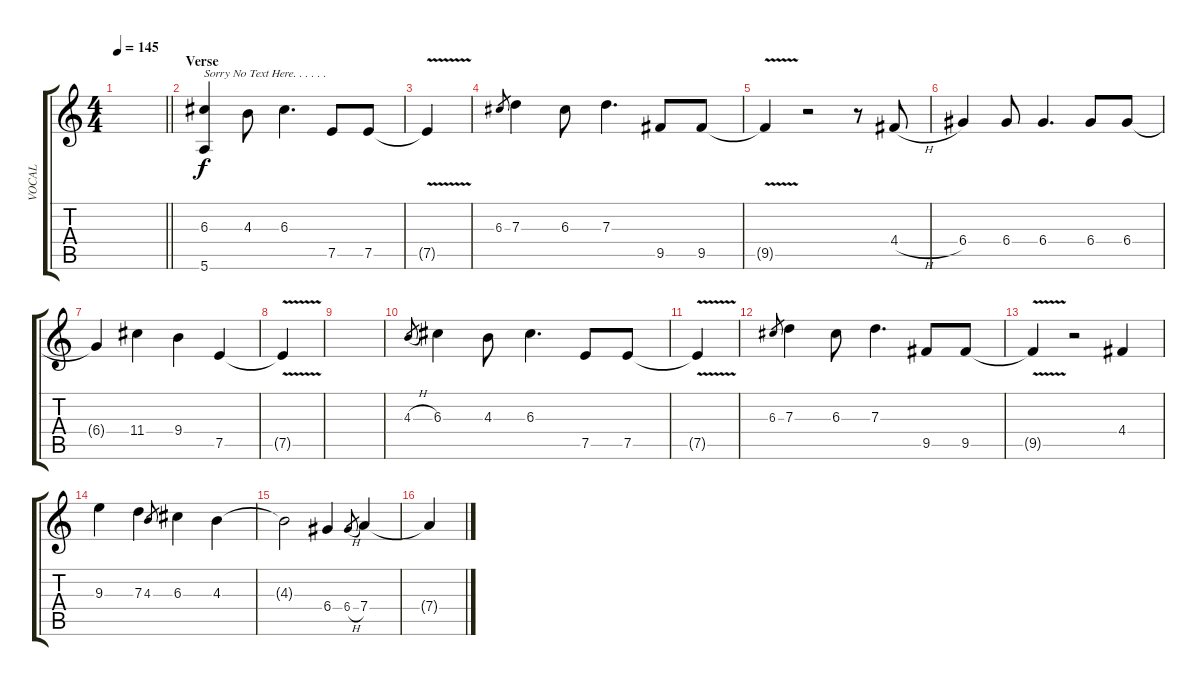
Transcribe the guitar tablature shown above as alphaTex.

\track ("VOCAL" "VOCAL") {instrument acousticguitarsteel}
\staff {score tabs}
\tuning (E4 B3 G3 D3 A2 E2) {hide}
\ts (4 4)
\tempo 145
\clef g2
\barLineRight lightlight
\ks c
|
\section ("" "Verse")
(6.3 5.6).4{txt "Sorry No Text Here. . . . . ."} 4.3.8 6.3.4{d} 7.5.8 7.5.8 |
7.5{v t}.4 |
6.3.8{gr} 7.3.4 6.3.8 7.3.4{d} 9.5.8 9.5.8 |
9.5{v t}.4 r.2 r.8 4.4{h}.8 |
6.4.4 6.4.8 6.4.4{d} 6.4.8 6.4.8 |
6.4{t}.4 11.4.4 9.4.4 7.5.4 |
7.5{v t}.4 |
|
4.3{h}.8{gr} 6.3.4 4.3.8 6.3.4{d} 7.5.8 7.5.8 |
7.5{v t}.4 |
6.3.8{gr} 7.3.4 6.3.8 7.3.4{d} 9.5.8 9.5.8 |
9.5{v t}.4 r.2 4.4.4 |
9.3.4 7.3.4 4.3.8{gr} 6.3.4 4.3.4 |
4.3{t}.2 6.4.4 6.4{h}.8{gr} 7.4.4 |
7.4{t}.4
